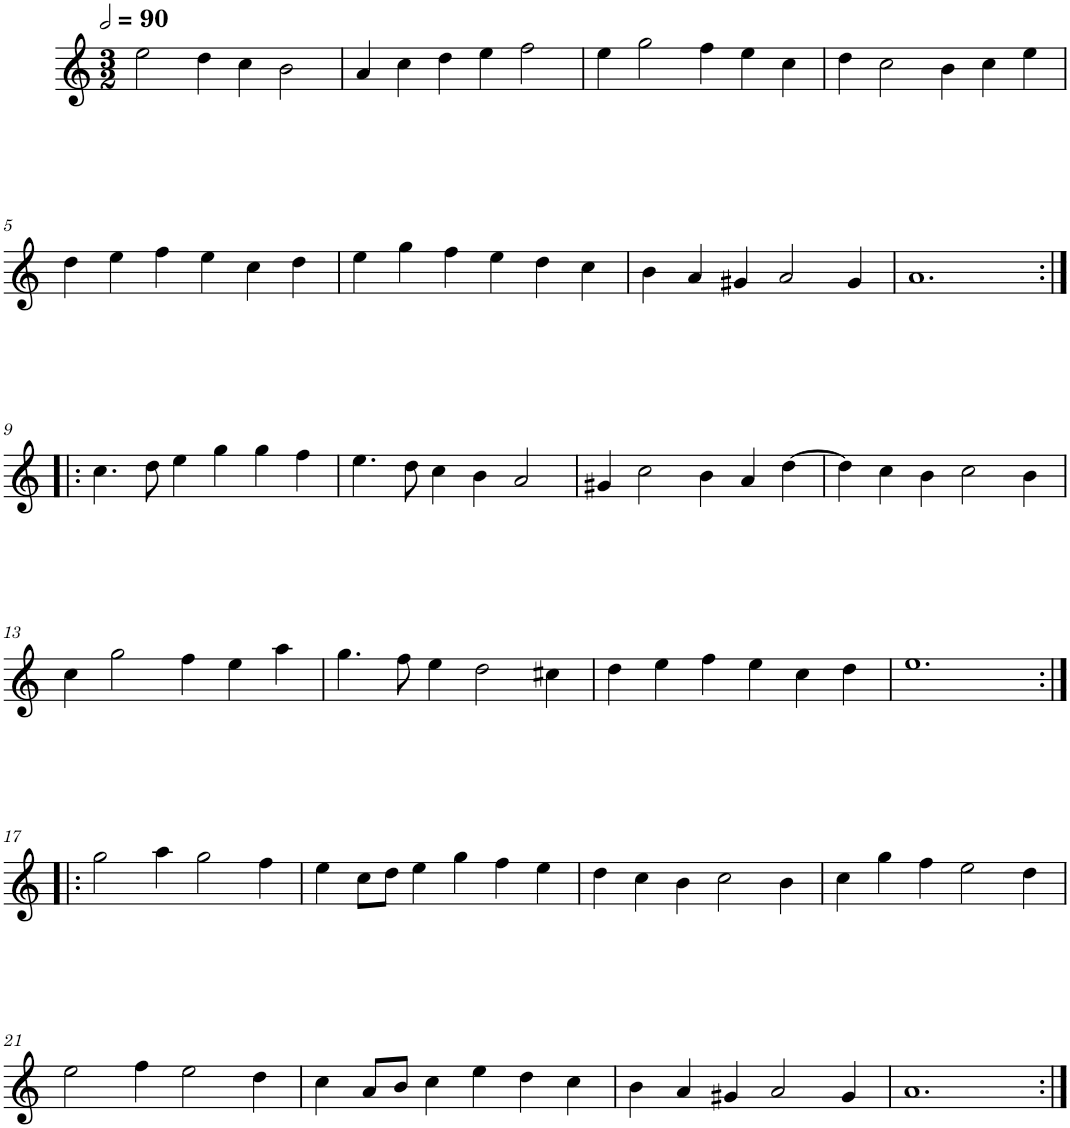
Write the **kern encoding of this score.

**kern
*part1
*staff1
*I"Cinq parties
*clefG2
*k[]
*M3/2
*MM180
=1
2ee\
4dd\
4cc\
2b\
=2
4a/
4cc\
4dd\
4ee\
2ff\
=3
4ee\
2gg\
4ff\
4ee\
4cc\
=4
4dd\
2cc\
4b\
4cc\
4ee\
!!LO:LB:g=z
=5
4dd\
4ee\
4ff\
4ee\
4cc\
4dd\
=6
4ee\
4gg\
4ff\
4ee\
4dd\
4cc\
=7
4b\
4a/
4g#X/
2a/
4g#/
=8
1.a
!!LO:LB:g=z
=9:|!|:
4.cc\
8dd\
4ee\
4gg\
4gg\
4ff\
=10
4.ee\
8dd\
4cc\
4b\
2a/
=11
4g#X/
2cc\
4b\
4a/
[4dd\
=12
4dd\]
4cc\
4b\
2cc\
4b\
!!LO:LB:g=z
=13
4cc\
2gg\
4ff\
4ee\
4aa\
=14
4.gg\
8ff\
4ee\
2dd\
4cc#X\
=15
4dd\
4ee\
4ff\
4ee\
4cc\
4dd\
=16
1.ee
!!LO:LB:g=z
=17:|!|:
2gg\
4aa\
2gg\
4ff\
=18
4ee\
8cc\L
8dd\J
4ee\
4gg\
4ff\
4ee\
=19
4dd\
4cc\
4b\
2cc\
4b\
=20
4cc\
4gg\
4ff\
2ee\
4dd\
!!LO:LB:g=z
=21
2ee\
4ff\
2ee\
4dd\
=22
4cc\
8a/L
8b/J
4cc\
4ee\
4dd\
4cc\
=23
4b\
4a/
4g#X/
2a/
4g#/
=24
1.a
=:|!
*-
